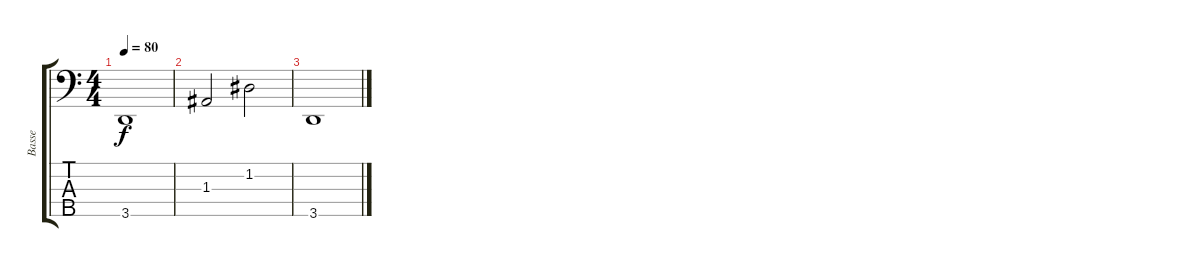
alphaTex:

\track ("Basse" "Basse") {instrument electricbassfinger}
\staff {score tabs}
\tuning (G2 D2 A1 E1 B0) {hide}
\ts (4 4)
\tempo 80
\clef f4
\ks c
3.5.1{dy f} |
1.3.2 1.2.2 |
3.5.1
